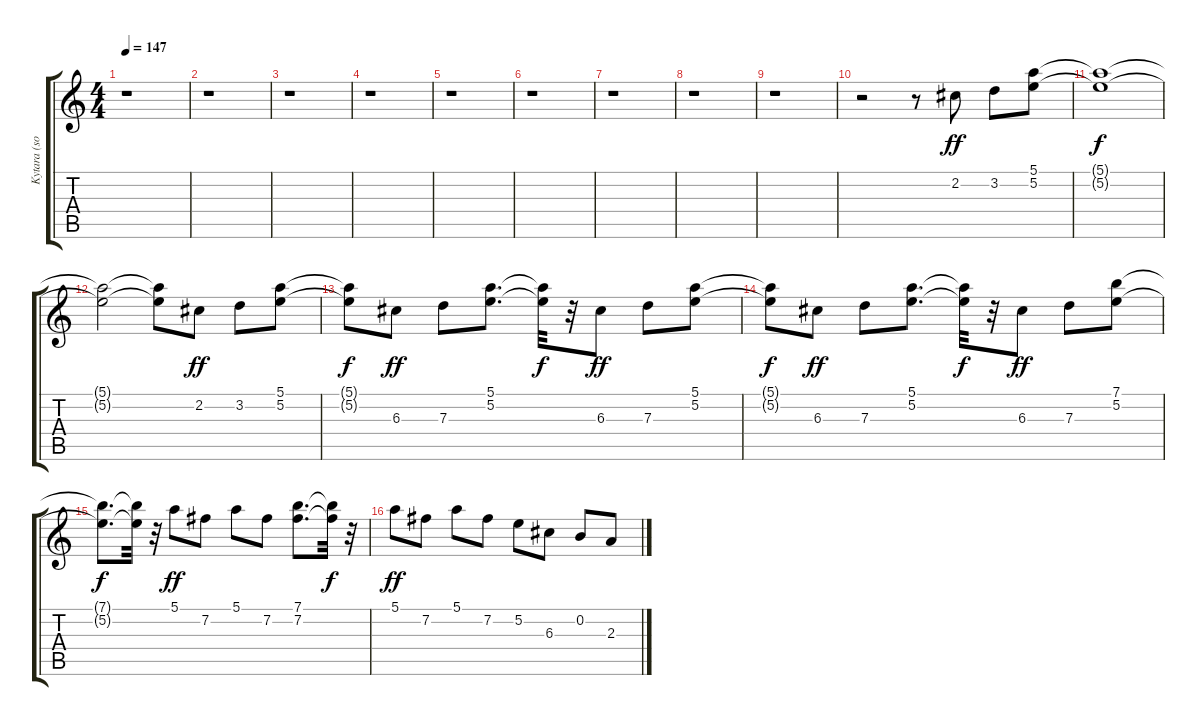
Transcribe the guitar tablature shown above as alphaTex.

\track ("Kytara (solo)" "Kytara (so") {instrument distortionguitar}
\staff {score tabs}
\tuning (E4 B3 G3 D3 A2 E2) {hide}
\ts (4 4)
\tempo 147
\clef g2
\ks c
r.1{dy ff} |
r.1 |
r.1 |
r.1 |
r.1 |
r.1 |
r.1 |
r.1 |
r.1 |
r.2 r.8 2.2.8{volume 14} 3.2.8 (5.1 5.2).8 |
(5.1{t} 5.2{t}).1{dy f} |
(5.1{t} 5.2{t}).2 (5.1{t} 5.2{t}).8 2.2.8{dy ff} 3.2.8 (5.1 5.2).8 |
(5.1{t} 5.2{t}).8{dy f} 6.3.8{dy ff} 7.3.8 (5.1 5.2).8{d} (5.1{t} 5.2{t}).32{dy f} r.32 6.3.8{dy ff} 7.3.8 (5.1 5.2).8 |
(5.1{t} 5.2{t}).8{dy f} 6.3.8{dy ff} 7.3.8 (5.1 5.2).8{d} (5.1{t} 5.2{t}).32{dy f} r.32 6.3.8{dy ff} 7.3.8 (7.1 5.2).8 |
(7.1{t} 5.2{t}).8{d dy f} (7.1{t} 5.2{t}).32 r.32 5.1.8{dy ff} 7.2.8 5.1.8 7.2.8 (7.1 7.2).8{d} (7.1{t} 7.2{t}).32{dy f} r.32 |
5.1.8{dy ff} 7.2.8 5.1.8 7.2.8 5.2.8 6.3.8 0.2.8 2.3.8
